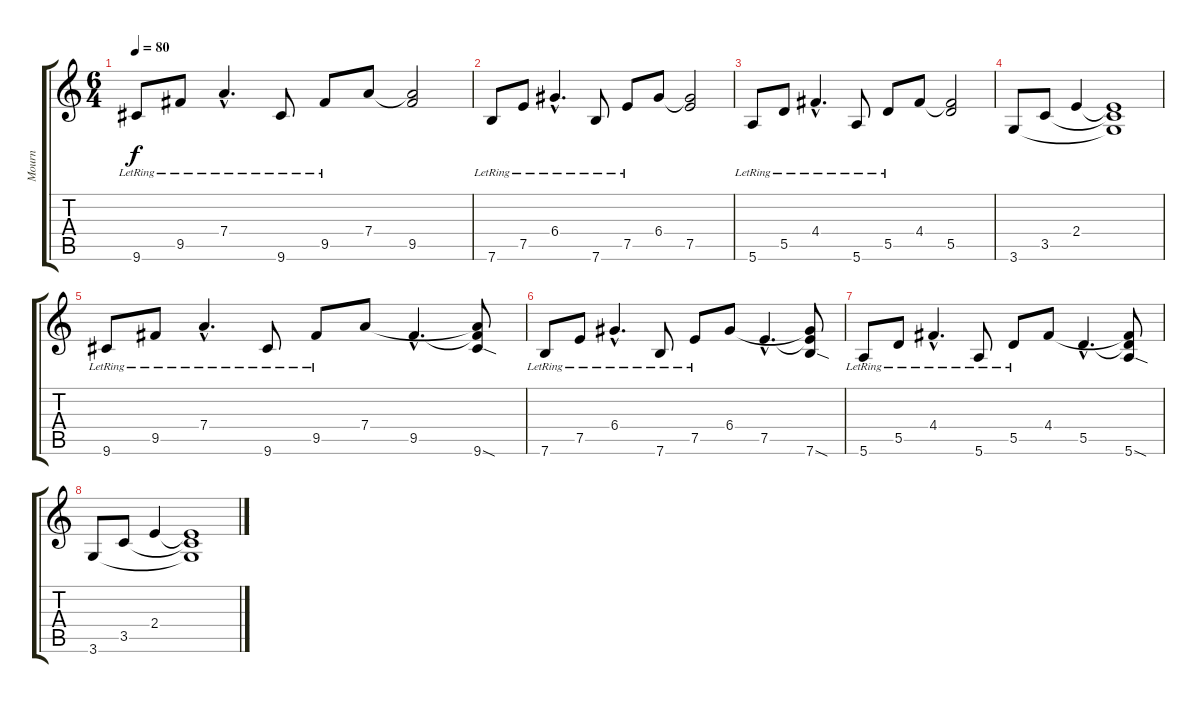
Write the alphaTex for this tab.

\track ("Mourn" "Mourn") {instrument electricguitarmuted}
\staff {score tabs}
\tuning (E4 B3 G3 D3 A2 E2) {hide}
\ts (6 4)
\tempo 80
\clef g2
\ks c
9.6{lr}.8{dy f instrument electricguitarmuted} 9.5{lr}.8 7.4{hac lr}.4{d} 9.6{lr}.8 9.5{lr}.8 7.4.8 (7.4{t} 9.5).2 |
7.6{lr}.8 7.5{lr}.8 6.4{hac lr}.4{d} 7.6{lr}.8 7.5{lr}.8 6.4.8 (6.4{t} 7.5).2 |
5.6{lr}.8 5.5{lr}.8 4.4{hac lr}.4{d} 5.6{lr}.8 5.5{lr}.8 4.4.8 (4.4{t} 5.5).2 |
3.6.8 3.5.8 2.4.4 (2.4{t} 3.5{t} 3.6{t}).1 |
9.6{lr}.8 9.5{lr}.8 7.4{hac lr}.4{d} 9.6{lr}.8 9.5{lr}.8 7.4.8 9.5{hac}.4{d} (7.4{t} 9.5{t} 9.6{sod}).8 |
7.6{lr}.8 7.5{lr}.8 6.4{hac lr}.4{d} 7.6{lr}.8 7.5{lr}.8 6.4.8 7.5{hac}.4{d} (6.4{t} 7.5{t} 7.6{sod}).8 |
5.6{lr}.8 5.5{lr}.8 4.4{hac lr}.4{d} 5.6{lr}.8 5.5{lr}.8 4.4.8 5.5{hac}.4{d} (4.4{t} 5.5{t} 5.6{sod}).8 |
3.6.8 3.5.8 2.4.4 (2.4{t} 3.5{t} 3.6{t}).1
